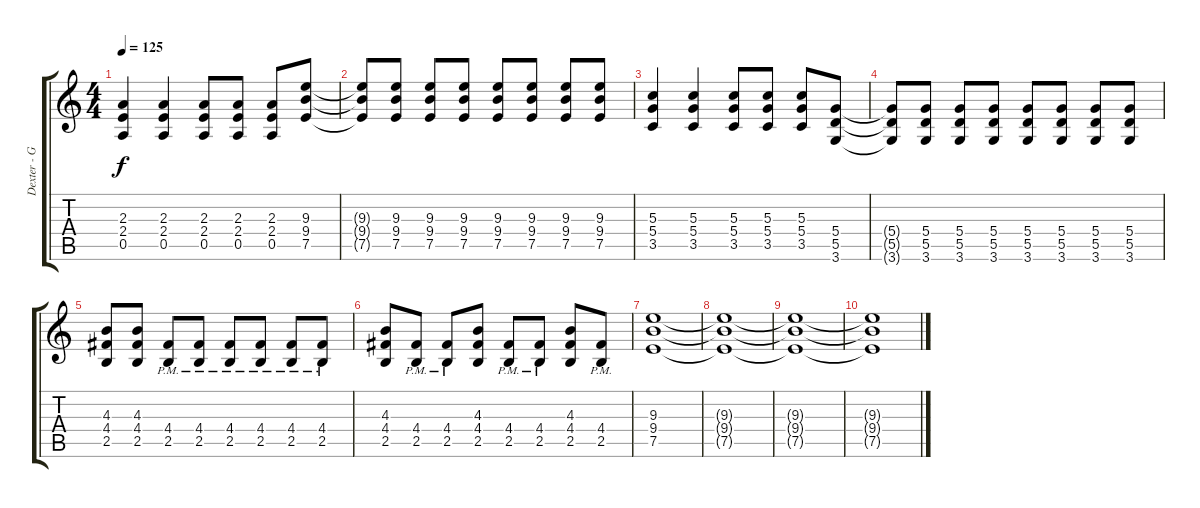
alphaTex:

\track ("Dexter - Guitar" "Dexter - G") {instrument distortionguitar}
\staff {score tabs}
\tuning (E4 B3 G3 D3 A2 E2) {hide}
\ts (4 4)
\tempo 125
\clef g2
\ks c
(2.3 2.4 0.5).4{dy f} (2.3 2.4 0.5).4 (2.3 2.4 0.5).8 (2.3 2.4 0.5).8 (2.3 2.4 0.5).8 (9.3 9.4 7.5).8 |
(9.3{t} 9.4{t} 7.5{t}).8 (9.3 9.4 7.5).8 (9.3 9.4 7.5).8 (9.3 9.4 7.5).8 (9.3 9.4 7.5).8 (9.3 9.4 7.5).8 (9.3 9.4 7.5).8 (9.3 9.4 7.5).8 |
(5.3 5.4 3.5).4 (5.3 5.4 3.5).4 (5.3 5.4 3.5).8 (5.3 5.4 3.5).8 (5.3 5.4 3.5).8 (5.4 5.5 3.6).8 |
(5.4{t} 5.5{t} 3.6{t}).8 (5.4 5.5 3.6).8 (5.4 5.5 3.6).8 (5.4 5.5 3.6).8 (5.4 5.5 3.6).8 (5.4 5.5 3.6).8 (5.4 5.5 3.6).8 (5.4 5.5 3.6).8 |
(4.3 4.4 2.5).8 (4.3 4.4 2.5).8 (4.4{pm} 2.5{pm}).8 (4.4{pm} 2.5{pm}).8 (4.4{pm} 2.5{pm}).8 (4.4{pm} 2.5{pm}).8 (4.4{pm} 2.5{pm}).8 (4.4{pm} 2.5{pm}).8 |
(4.3 4.4 2.5).8 (4.4{pm} 2.5{pm}).8 (4.4{pm} 2.5{pm}).8 (4.3 4.4 2.5).8 (4.4{pm} 2.5{pm}).8 (4.4{pm} 2.5{pm}).8 (4.3 4.4 2.5).8 (4.4{pm} 2.5{pm}).8 |
(9.3 9.4 7.5).1{volume 0} |
(9.3{t} 9.4{t} 7.5{t}).1 |
(9.3{t} 9.4{t} 7.5{t}).1 |
(9.3{t} 9.4{t} 7.5{t}).1
